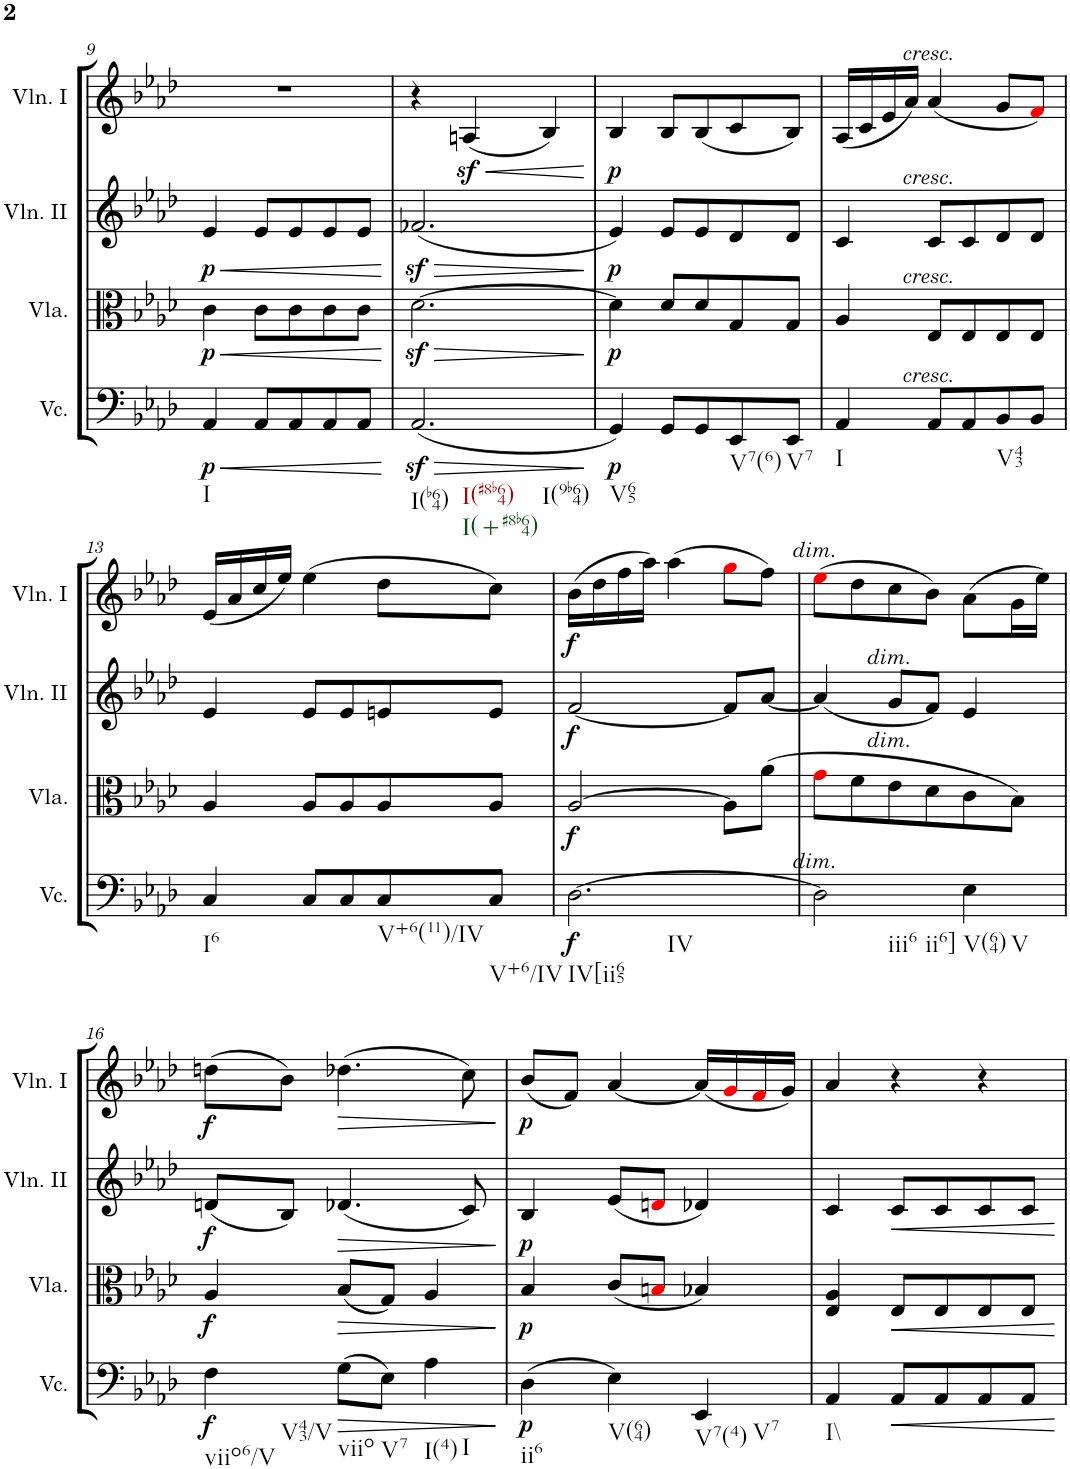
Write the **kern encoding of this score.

**kern	**dynam	**kern	**dynam	**kern	**dynam	**kern	**dynam
*part4	*part4	*part3	*part3	*part2	*part2	*part1	*part1
*staff4	*staff4	*staff3	*staff3	*staff2	*staff2	*staff1	*staff1
*I"Violoncello	*	*I"Viola	*	*I"Violino II	*	*I"Violino I	*
*I'Vc.	*	*I'Vla.	*	*I'Vln. II	*	*I'Vln. I	*
!!LO:PB:g=z
*clefF4	*	*clefC3	*	*clefG2	*	*clefG2	*
*k[b-e-a-d-]	*	*k[b-e-a-d-]	*	*k[b-e-a-d-]	*	*k[b-e-a-d-]	*
*M3/4	*	*M3/4	*	*M3/4	*	*M3/4	*
=9	=9	=9	=9	=9	=9	=9	=9
!LO:TX:b:t=I	!	!	!	!	!	!	!
!	!LO:HP:b	!	!LO:HP:b	!	!LO:HP:b	!	!
!	!LO:DY:n=1:b	!	!LO:DY:n=1:b	!	!LO:DY:n=1:b	!	!
4AA-/	< p	4c\	< p	4e-/	< p	2.r	.
8AA-/L	.	8c\L	.	8e-/L	.	.	.
8AA-/	.	8c\	.	8e-/	.	.	.
8AA-/	.	8c\	.	8e-/	.	.	.
8AA-/J	.	8c\J	.	8e-/J	.	.	.
.	[	.	[	.	[	.	.
=10	=10	=10	=10	=10	=10	=10	=10
!LO:TX:b:t=I(b64)	!	!	!	!	!	!	!
!LO:TX:b:t=I(#8b64)	!	!	!	!	!	!	!
!LO:TX:b:t=I(+#8b64)	!	!	!	!	!	!	!
!LO:TX:b:t=I(9b64)	!	!	!	!	!	!	!
!	!LO:HP:b	!	!LO:HP:b	!	!LO:HP:b	!	!
(2.AA-z</	>	[2.d-z<\	>	(2.f-Xz</	>	4r	.
!	!	!	!	!	!	!	!LO:HP:b
.	.	.	.	.	.	(4Anz</	<
.	.	.	.	.	.	4B-/)	.
.	]	.	]	.	]	.	[
=11	=11	=11	=11	=11	=11	=11	=11
!LO:TX:b:t=V65	!	!	!	!	!	!	!
!	!LO:DY:b	!	!LO:DY:b	!	!LO:DY:b	!	!LO:DY:b
4GG/)	p	4d-\]	p	4e-/)	p	4B-/	p
8GG/L	.	8d-/L	.	8e-/L	.	8B-/L	.
8GG/	.	8d-/	.	8e-/	.	(8B-/	.
!LO:TX:b:t=V7(6)	!	!	!	!	!	!	!
8EE-/	.	8G/	.	8d-/	.	8c/	.
!LO:TX:b:t=V7	!	!	!	!	!	!	!
8EE-/J	.	8G/J	.	8d-/J	.	8B-/J)	.
=12	=12	=12	=12	=12	=12	=12	=12
!LO:TX:b:t=I	!	!	!	!	!	!	!
4AA-/	.	4A-/	.	4c/	.	(16A-/LL	.
.	.	.	.	.	.	16c/	.
.	.	.	.	.	.	16e-/	.
.	.	.	.	.	.	16a-/JJ)	.
!	!	!	!	!	!	!LO:TX:a:i:t=cresc.	!
!	!	!	!	!LO:TX:a:i:t=cresc.	!	!	!
!	!	!LO:TX:a:i:t=cresc.	!	!	!	!	!
!LO:TX:a:i:t=cresc.	!	!	!	!	!	!	!
8AA-/L	.	8E-/L	.	8c/L	.	(4a-/	.
8AA-/	.	8E-/	.	8c/	.	.	.
!LO:TX:b:t=V43	!	!	!	!	!	!	!
8BB-/	.	8E-/	.	8d-/	.	8g/L	.
8BB-/J	.	8E-/J	.	8d-/J	.	8fi/J)	.
!!LO:LB:g=z
=13	=13	=13	=13	=13	=13	=13	=13
!LO:TX:b:t=I6	!	!	!	!	!	!	!
4C/	.	4A-/	.	4e-/	.	(16e-/LL	.
.	.	.	.	.	.	16a-/	.
.	.	.	.	.	.	16cc/	.
.	.	.	.	.	.	16ee-/JJ)	.
8C/L	.	8A-/L	.	8e-/L	.	(4ee-\	.
8C/	.	8A-/	.	8e-/	.	.	.
!LO:TX:b:t=V+6(11)/IV	!	!	!	!	!	!	!
8C/	.	8A-/	.	8en/	.	8dd-\L	.
!LO:TX:b:t=V+6/IV	!	!	!	!	!	!	!
8C/J	.	8A-/J	.	8e/J	.	8cc\J)	.
=14	=14	=14	=14	=14	=14	=14	=14
!LO:TX:b:t=IV[ii65	!	!	!	!	!	!	!
!LO:TX:b:t=IV	!	!	!	!	!	!	!
!	!LO:DY:b	!	!LO:DY:b	!	!LO:DY:b	!	!LO:DY:b
[2.D-\	f	[2A-/	f	[2f/	f	(16b-\LL	f
.	.	.	.	.	.	16dd-\	.
.	.	.	.	.	.	16ff\	.
.	.	.	.	.	.	16aa-\JJ)	.
.	.	.	.	.	.	(4aa-\	.
.	.	8A-\L]	.	8f/L]	.	8ggi\L	.
.	.	(8a-\J	.	[8a-/J	.	8ff\J)	.
=15	=15	=15	=15	=15	=15	=15	=15
!	!	!	!	!	!	!LO:TX:a:i:t=dim.	!
!LO:TX:a:i:t=dim.	!	!	!	!	!	!	!
!LO:TX:b:t=iii6	!	!	!	!	!	!	!
!LO:TX:b:t=ii6]	!	!	!	!	!	!	!
2D-\]	.	8gi\L	.	(4a-/]	.	(8ee-i\L	.
.	.	8f\	.	.	.	8dd-\	.
!	!	!	!	!LO:TX:a:i:t=dim.	!	!	!
!	!	!LO:TX:a:i:t=dim.	!	!	!	!	!
.	.	8e-\	.	8g/L	.	8cc\	.
.	.	8d-\	.	8f/J)	.	8b-\J)	.
!LO:TX:b:t=V(64)	!	!	!	!	!	!	!
!LO:TX:b:t=V	!	!	!	!	!	!	!
4E-\	.	8c\	.	4e-/	.	(8a-\L	.
.	.	8B-\J)	.	.	.	16g\L	.
.	.	.	.	.	.	16ee-\JJ)	.
!!LO:LB:g=z
=16	=16	=16	=16	=16	=16	=16	=16
!LO:TX:b:t=viio6/V	!	!	!	!	!	!	!
!LO:TX:b:t=V43/V	!	!	!	!	!	!	!
!	!LO:DY:b	!	!LO:DY:b	!	!LO:DY:b	!	!LO:DY:b
4F\	f	4A-/	f	(8dn/L	f	(8ddn\L	f
.	.	.	.	8B-/J)	.	8b-\J)	.
!LO:TX:b:t=viio	!	!	!	!	!	!	!
!	!LO:HP:b	!	!LO:HP:b	!	!LO:HP:b	!	!LO:HP:b
(8G\L	>	(8B-/L	>	(4.d-X/	>	(4.dd-X\	>
!LO:TX:b:t=V7	!	!	!	!	!	!	!
8E-\J)	.	8G/J)	.	.	.	.	.
!LO:TX:b:t=I(4)	!	!	!	!	!	!	!
!LO:TX:b:t=I	!	!	!	!	!	!	!
4A-\	.	4A-/	.	.	.	.	.
.	.	.	.	8c/)	.	8cc\)	.
.	]	.	]	.	]	.	]
=17	=17	=17	=17	=17	=17	=17	=17
!LO:TX:b:t=ii6	!	!	!	!	!	!	!
!	!LO:DY:b	!	!LO:DY:b	!	!LO:DY:b	!	!LO:DY:b
(4D-\	p	4B-/	p	4B-/	p	(8b-/L	p
.	.	.	.	.	.	8f/J)	.
!LO:TX:b:t=V(64)	!	!	!	!	!	!	!
4E-\)	.	(8c/L	.	(8e-/L	.	[4a-/	.
.	.	8Bni/J	.	8dni/J	.	.	.
!LO:TX:b:t=V7(4)	!	!	!	!	!	!	!
!LO:TX:b:t=V7	!	!	!	!	!	!	!
4EE-/	.	4B-X/)	.	4d-X/)	.	(16a-/LL]	.
.	.	.	.	.	.	16gi/	.
.	.	.	.	.	.	16fi/	.
.	.	.	.	.	.	16g/JJ)	.
=18	=18	=18	=18	=18	=18	=18	=18
!LO:TX:b:t=I\\	!	!	!	!	!	!	!
4AA-/	.	4E-/ 4A-/	.	4c/	.	4a-/	.
!	!LO:HP:b	!	!LO:HP:b	!	!LO:HP:b	!	!
8AA-/L	<	8E-/L	<	8c/L	<	4r	.
8AA-/	.	8E-/	.	8c/	.	.	.
8AA-/	.	8E-/	.	8c/	.	4r	.
8AA-/J	.	8E-/J	.	8c/J	.	.	.
.	[	.	[	.	[	.	.
=	=	=	=	=	=	=	=
*-	*-	*-	*-	*-	*-	*-	*-
